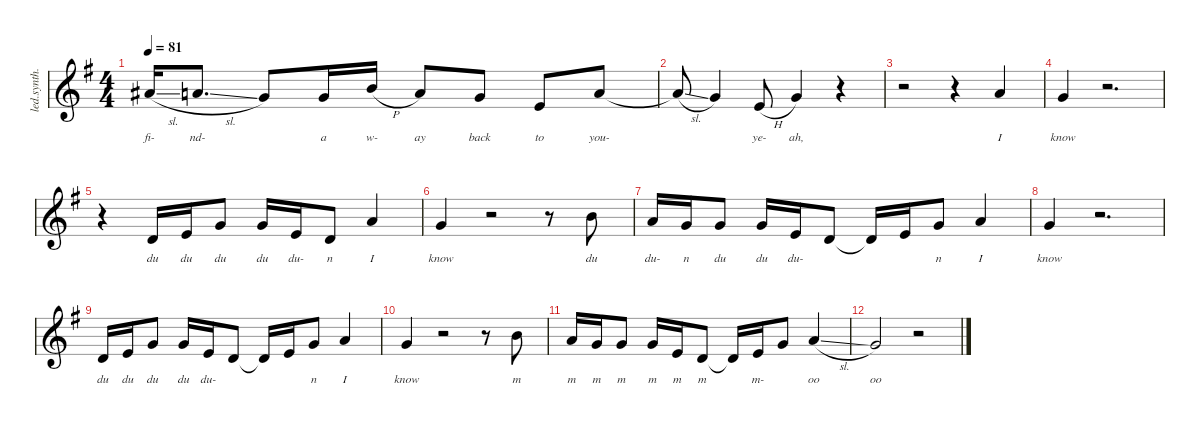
\defaultSystemsLayout 4
\hideDynamics
\bracketExtendMode nobrackets
\track ("Vocal" "led.synth.") {instrument lead2sawtooth}
\staff {score}
\tuning (E4 B3 G3 D3 A2 E2)
\ts (4 4)
\tempo 81
\clef g2
\ks eminor
6.1{sl acc #}.16{lyrics (0 "fi-") lyrics (1 "") lyrics (2 "") lyrics (3 "") lyrics (4 "") dy f} 5.1{sl acc forcenatural}.8{d lyrics (0 "nd-") lyrics (1 "") lyrics (2 "") lyrics (3 "") lyrics (4 "")} 3.1{acc forcenatural}.8{lyrics (0 " ") lyrics (1 "") lyrics (2 "") lyrics (3 "") lyrics (4 "")} 3.1{acc forcenatural}.16{lyrics (0 "a") lyrics (1 "") lyrics (2 "") lyrics (3 "") lyrics (4 "")} 7.1{h acc forcenatural}.16{lyrics (0 "w-") lyrics (1 "") lyrics (2 "") lyrics (3 "") lyrics (4 "")} 5.1{acc forcenatural}.8{lyrics (0 "ay") lyrics (1 "") lyrics (2 "") lyrics (3 "") lyrics (4 "")} 3.1{acc forcenatural}.8{lyrics (0 "back") lyrics (1 "") lyrics (2 "") lyrics (3 "") lyrics (4 "")} 0.1{acc forcenatural}.8{lyrics (0 "to") lyrics (1 "") lyrics (2 "") lyrics (3 "") lyrics (4 "")} 5.1{acc forcenatural}.8{lyrics (0 "you-") lyrics (1 "") lyrics (2 "") lyrics (3 "") lyrics (4 "")} |
5.1{sl t acc forcenatural}.8 3.1{acc forcenatural}.4{lyrics (0 " ") lyrics (1 "") lyrics (2 "") lyrics (3 "") lyrics (4 "")} 0.1{h acc forcenatural}.8{lyrics (0 "ye-") lyrics (1 "") lyrics (2 "") lyrics (3 "") lyrics (4 "")} 3.1{acc forcenatural}.4{lyrics (0 "ah,") lyrics (1 "") lyrics (2 "") lyrics (3 "") lyrics (4 "")} r.4 |
r.2 r.4 5.1{acc forcenatural}.4{lyrics (0 "I") lyrics (1 "") lyrics (2 "") lyrics (3 "") lyrics (4 "")} |
3.1{acc forcenatural}.4{lyrics (0 "know") lyrics (1 "") lyrics (2 "") lyrics (3 "") lyrics (4 "")} r.2{d} |
r.4 3.2{acc forcenatural}.16{lyrics (0 "du") lyrics (1 "") lyrics (2 "") lyrics (3 "") lyrics (4 "")} 0.1{acc forcenatural}.16{lyrics (0 "du") lyrics (1 "") lyrics (2 "") lyrics (3 "") lyrics (4 "")} 3.1{acc forcenatural}.8{lyrics (0 "du") lyrics (1 "") lyrics (2 "") lyrics (3 "") lyrics (4 "")} 3.1{acc forcenatural}.16{lyrics (0 "du") lyrics (1 "") lyrics (2 "") lyrics (3 "") lyrics (4 "")} 0.1{acc forcenatural}.16{lyrics (0 "du-") lyrics (1 "") lyrics (2 "") lyrics (3 "") lyrics (4 "")} 3.2{acc forcenatural}.8{lyrics (0 "n") lyrics (1 "") lyrics (2 "") lyrics (3 "") lyrics (4 "")} 5.1{acc forcenatural}.4{lyrics (0 "I") lyrics (1 "") lyrics (2 "") lyrics (3 "") lyrics (4 "")} |
3.1{acc forcenatural}.4{lyrics (0 "know") lyrics (1 "") lyrics (2 "") lyrics (3 "") lyrics (4 "")} r.2 r.8 7.1{acc forcenatural}.8{lyrics (0 "du") lyrics (1 "") lyrics (2 "") lyrics (3 "") lyrics (4 "")} |
5.1{acc forcenatural}.16{lyrics (0 "du-") lyrics (1 "") lyrics (2 "") lyrics (3 "") lyrics (4 "")} 3.1{acc forcenatural}.16{lyrics (0 "n") lyrics (1 "") lyrics (2 "") lyrics (3 "") lyrics (4 "")} 3.1{acc forcenatural}.8{lyrics (0 "du") lyrics (1 "") lyrics (2 "") lyrics (3 "") lyrics (4 "")} 3.1{acc forcenatural}.16{lyrics (0 "du") lyrics (1 "") lyrics (2 "") lyrics (3 "") lyrics (4 "")} 0.1{acc forcenatural}.16{lyrics (0 "du-") lyrics (1 "") lyrics (2 "") lyrics (3 "") lyrics (4 "")} 3.2{acc forcenatural}.8 3.2{t acc forcenatural}.16 0.1{acc forcenatural}.16 3.1{acc forcenatural}.8{lyrics (0 "n") lyrics (1 "") lyrics (2 "") lyrics (3 "") lyrics (4 "")} 5.1{acc forcenatural}.4{lyrics (0 "I") lyrics (1 "") lyrics (2 "") lyrics (3 "") lyrics (4 "")} |
3.1{acc forcenatural}.4{lyrics (0 "know") lyrics (1 "") lyrics (2 "") lyrics (3 "") lyrics (4 "")} r.2{d} |
3.2{acc forcenatural}.16{lyrics (0 "du") lyrics (1 "") lyrics (2 "") lyrics (3 "") lyrics (4 "")} 0.1{acc forcenatural}.16{lyrics (0 "du") lyrics (1 "") lyrics (2 "") lyrics (3 "") lyrics (4 "")} 3.1{acc forcenatural}.8{lyrics (0 "du") lyrics (1 "") lyrics (2 "") lyrics (3 "") lyrics (4 "")} 3.1{acc forcenatural}.16{lyrics (0 "du") lyrics (1 "") lyrics (2 "") lyrics (3 "") lyrics (4 "")} 0.1{acc forcenatural}.16{lyrics (0 "du-") lyrics (1 "") lyrics (2 "") lyrics (3 "") lyrics (4 "")} 3.2{acc forcenatural}.8 3.2{t acc forcenatural}.16 0.1{acc forcenatural}.16 3.1{acc forcenatural}.8{lyrics (0 "n") lyrics (1 "") lyrics (2 "") lyrics (3 "") lyrics (4 "")} 5.1{acc forcenatural}.4{lyrics (0 "I") lyrics (1 "") lyrics (2 "") lyrics (3 "") lyrics (4 "")} |
3.1{acc forcenatural}.4{lyrics (0 "know") lyrics (1 "") lyrics (2 "") lyrics (3 "") lyrics (4 "")} r.2 r.8 7.1{acc forcenatural}.8{lyrics (0 "m") lyrics (1 "") lyrics (2 "") lyrics (3 "") lyrics (4 "")} |
5.1{acc forcenatural}.16{lyrics (0 "m") lyrics (1 "") lyrics (2 "") lyrics (3 "") lyrics (4 "")} 3.1{acc forcenatural}.16{lyrics (0 "m") lyrics (1 "") lyrics (2 "") lyrics (3 "") lyrics (4 "")} 3.1{acc forcenatural}.8{lyrics (0 "m") lyrics (1 "") lyrics (2 "") lyrics (3 "") lyrics (4 "")} 3.1{acc forcenatural}.16{lyrics (0 "m") lyrics (1 "") lyrics (2 "") lyrics (3 "") lyrics (4 "")} 0.1{acc forcenatural}.16{lyrics (0 "m") lyrics (1 "") lyrics (2 "") lyrics (3 "") lyrics (4 "")} 3.2{acc forcenatural}.8{lyrics (0 "m") lyrics (1 "") lyrics (2 "") lyrics (3 "") lyrics (4 "")} 3.2{t acc forcenatural}.16 0.1{acc forcenatural}.16{lyrics (0 "m-") lyrics (1 "") lyrics (2 "") lyrics (3 "") lyrics (4 "")} 3.1{acc forcenatural}.8{lyrics (0 " ") lyrics (1 "") lyrics (2 "") lyrics (3 "") lyrics (4 "")} 5.1{sl acc forcenatural}.4{lyrics (0 "oo") lyrics (1 "") lyrics (2 "") lyrics (3 "") lyrics (4 "")} |
3.1{acc forcenatural}.2{lyrics (0 "oo") lyrics (1 "") lyrics (2 "") lyrics (3 "") lyrics (4 "")} r.2
